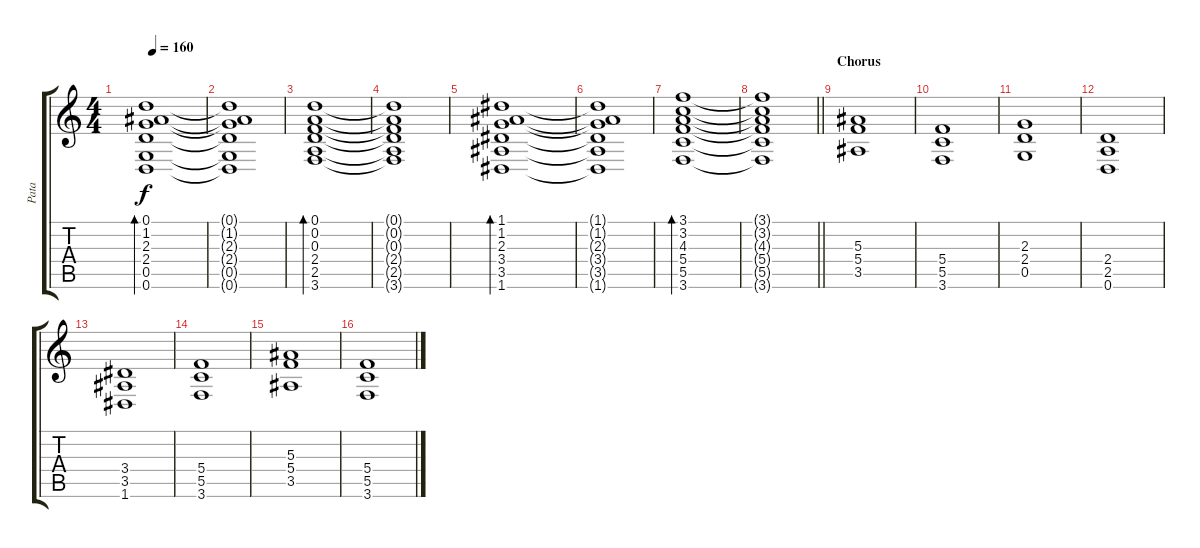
\track ("Pata" "Pata") {instrument overdrivenguitar}
\staff {score tabs}
\tuning (D4 A3 F3 C3 G2 D2) {hide}
\ts (4 4)
\tempo 160
\clef g2
\ks c
(0.1 1.2 2.3 2.4 0.5 0.6).1{bd 480 dy f} |
(0.1{t} 1.2{t} 2.3{t} 2.4{t} 0.5{t} 0.6{t}).1 |
(0.1 0.2 0.3 2.4 2.5 3.6).1{bd 480} |
(0.1{t} 0.2{t} 0.3{t} 2.4{t} 2.5{t} 3.6{t}).1 |
(1.1 1.2 2.3 3.4 3.5 1.6).1{bd 480} |
(1.1{t} 1.2{t} 2.3{t} 3.4{t} 3.5{t} 1.6{t}).1 |
(3.1 3.2 4.3 5.4 5.5 3.6).1{bd 480 volume 13} |
\barLineRight lightlight
(3.1{t} 3.2{t} 4.3{t} 5.4{t} 5.5{t} 3.6{t}).1 |
\section ("" "Chorus")
(5.3 5.4 3.5).1 |
(5.4 5.5 3.6).1 |
(2.3 2.4 0.5).1 |
(2.4 2.5 0.6).1 |
(3.4 3.5 1.6).1 |
(5.4 5.5 3.6).1 |
(5.3 5.4 3.5).1 |
(5.4 5.5 3.6).1
